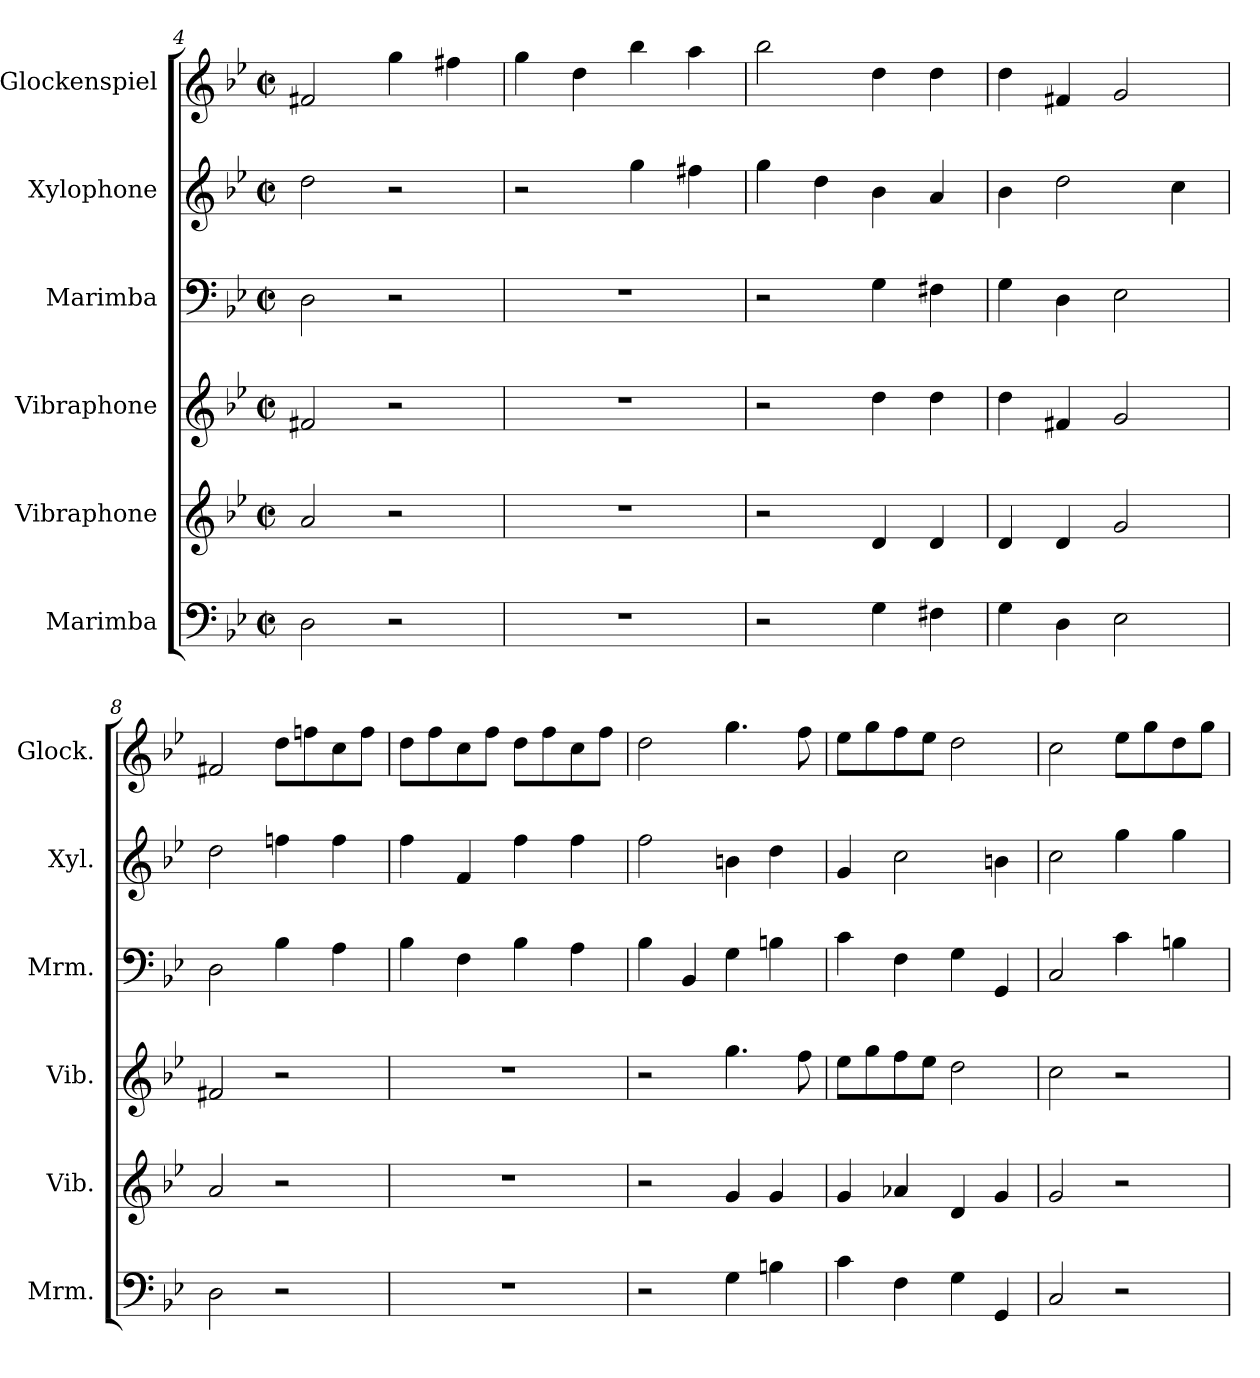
**kern	**kern	**kern	**kern	**kern	**kern
*part6	*part5	*part4	*part3	*part2	*part1
*staff6	*staff5	*staff4	*staff3	*staff2	*staff1
*I"Marimba	*I"Vibraphone	*I"Vibraphone	*I"Marimba	*I"Xylophone	*I"Glockenspiel
*I'Mrm.	*I'Vib.	*I'Vib.	*I'Mrm.	*I'Xyl.	*I'Glock.
*clefF4	*clefG2	*clefG2	*clefF4	*clefG2	*clefG2
*	*	*	*	*ITrd-7c-12	*ITrd-14c-24
*k[b-e-]	*k[b-e-]	*k[b-e-]	*k[b-e-]	*k[b-e-]	*k[b-e-]
*M2/2	*M2/2	*M2/2	*M2/2	*M2/2	*M2/2
*met(c|)	*met(c|)	*met(c|)	*met(c|)	*met(c|)	*met(c|)
=4	=4	=4	=4	=4	=4
2D\	2a/	2f#X/	2D\	2ddd\	2fff#X/
2r	2r	2r	2r	2r	4gggg\
.	.	.	.	.	4ffff#X\
=5	=5	=5	=5	=5	=5
1r	1r	1r	1r	2r	4gggg\
.	.	.	.	.	4dddd\
.	.	.	.	4ggg\	4bbbb-\
.	.	.	.	4fff#X\	4aaaa\
=6	=6	=6	=6	=6	=6
2r	2r	2r	2r	4ggg\	2bbbb-\
.	.	.	.	4ddd\	.
4G\	4d/	4dd\	4G\	4bb-\	4dddd\
4F#X\	4d/	4dd\	4F#X\	4aa/	4dddd\
=7	=7	=7	=7	=7	=7
4G\	4d/	4dd\	4G\	4bb-\	4dddd\
4D\	4d/	4f#X/	4D\	2ddd\	4fff#X/
2E-\	2g/	2g/	2E-\	.	2ggg/
.	.	.	.	4ccc\	.
=8	=8	=8	=8	=8	=8
2D\	2a/	2f#X/	2D\	2ddd\	2fff#X/
2r	2r	2r	4B-\	4fffn\	8dddd\L
.	.	.	.	.	8ffffn\
.	.	.	4A\	4fff\	8cccc\
.	.	.	.	.	8ffff\J
=9	=9	=9	=9	=9	=9
1r	1r	1r	4B-\	4fff\	8dddd\L
.	.	.	.	.	8ffff\
.	.	.	4F\	4ff/	8cccc\
.	.	.	.	.	8ffff\J
.	.	.	4B-\	4fff\	8dddd\L
.	.	.	.	.	8ffff\
.	.	.	4A\	4fff\	8cccc\
.	.	.	.	.	8ffff\J
!!LO:LB:g=z
=10	=10	=10	=10	=10	=10
2r	2r	2r	4B-\	2fff\	2dddd\
.	.	.	4BB-/	.	.
4G\	4g/	4.gg\	4G\	4bbn\	4.gggg\
4Bn\	4g/	.	4Bn\	4ddd\	.
.	.	8ff\	.	.	8ffff\
=11	=11	=11	=11	=11	=11
4c\	4g/	8ee-\L	4c\	4gg/	8eeee-\L
.	.	8gg\	.	.	8gggg\
4F\	4a-X/	8ff\	4F\	2ccc\	8ffff\
.	.	8ee-\J	.	.	8eeee-\J
4G\	4d/	2dd\	4G\	.	2dddd\
4GG/	4g/	.	4GG/	4bbn\	.
=12	=12	=12	=12	=12	=12
2C/	2g/	2cc\	2C/	2ccc\	2cccc\
2r	2r	2r	4c\	4ggg\	8eeee-\L
.	.	.	.	.	8gggg\
.	.	.	4Bn\	4ggg\	8dddd\
.	.	.	.	.	8gggg\J
=	=	=	=	=	=
*-	*-	*-	*-	*-	*-
